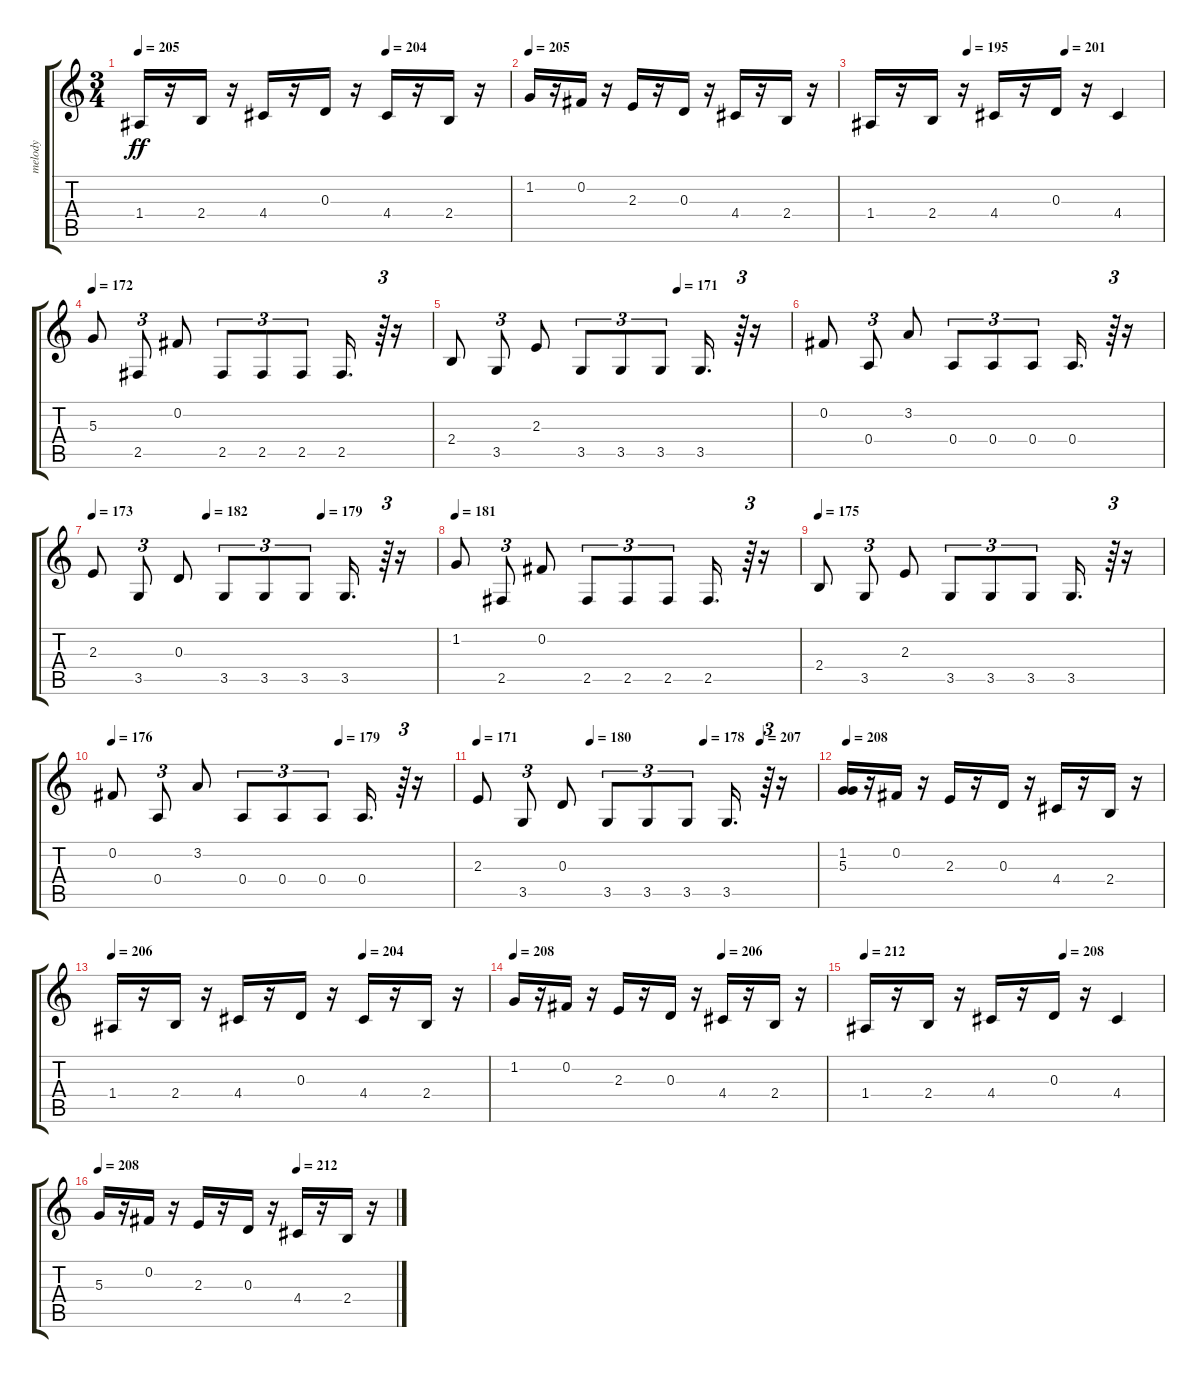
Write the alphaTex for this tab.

\track ("melody" "melody") {instrument overdrivenguitar}
\staff {score tabs}
\tuning (B3 Gb3 D3 A2 E2 B1) {hide}
\ts (3 4)
\tempo 205
\tempo (204 0.6666666666666666)
\clef g2
\ks c
1.4.16{dy ff} r.16 2.4.16 r.16 4.4.16 r.16 0.3.16 r.16 4.4.16 r.16 2.4.16 r.16 |
\tempo 205
1.2.16 r.16 0.2.16 r.16 2.3.16 r.16 0.3.16 r.16 4.4.16 r.16 2.4.16 r.16 |
\tempo (195 0.3333333333333333)
\tempo (201 0.6666666666666666)
1.4.16 r.16 2.4.16 r.16 4.4.16 r.16 0.3.16 r.16 4.4.4 |
\tempo 172
5.3.8 2.5.8{tu (3 2)} 0.2.8 2.5.8{tu (3 2)} 2.5.8{tu (3 2)} 2.5.8{tu (3 2)} 2.5.16{d} r.64{tu (3 2)} r.16 |
\tempo (171 0.6666666666666666)
2.4.8 3.5.8{tu (3 2)} 2.3.8 3.5.8{tu (3 2)} 3.5.8{tu (3 2)} 3.5.8{tu (3 2)} 3.5.16{d} r.64{tu (3 2)} r.16 |
0.2.8 0.4.8{tu (3 2)} 3.2.8 0.4.8{tu (3 2)} 0.4.8{tu (3 2)} 0.4.8{tu (3 2)} 0.4.16{d} r.64{tu (3 2)} r.16 |
\tempo 173
\tempo (182 0.3333333333333333)
\tempo (179 0.6666666666666666)
2.3.8 3.5.8{tu (3 2)} 0.3.8 3.5.8{tu (3 2)} 3.5.8{tu (3 2)} 3.5.8{tu (3 2)} 3.5.16{d} r.64{tu (3 2)} r.16 |
\tempo 181
1.2.8 2.5.8{tu (3 2)} 0.2.8 2.5.8{tu (3 2)} 2.5.8{tu (3 2)} 2.5.8{tu (3 2)} 2.5.16{d} r.64{tu (3 2)} r.16 |
\tempo 175
2.4.8 3.5.8{tu (3 2)} 2.3.8 3.5.8{tu (3 2)} 3.5.8{tu (3 2)} 3.5.8{tu (3 2)} 3.5.16{d} r.64{tu (3 2)} r.16 |
\tempo 176
\tempo (179 0.6666666666666666)
0.2.8 0.4.8{tu (3 2)} 3.2.8 0.4.8{tu (3 2)} 0.4.8{tu (3 2)} 0.4.8{tu (3 2)} 0.4.16{d} r.64{tu (3 2)} r.16 |
\tempo 171
\tempo (180 0.3333333333333333)
\tempo (178 0.6666666666666666)
\tempo (207 0.8333333333333334)
2.3.8 3.5.8{tu (3 2)} 0.3.8 3.5.8{tu (3 2)} 3.5.8{tu (3 2)} 3.5.8{tu (3 2)} 3.5.16{d} r.64{tu (3 2)} r.16 |
\tempo 208
(1.2 5.3).16 r.16 0.2.16 r.16 2.3.16 r.16 0.3.16 r.16 4.4.16 r.16 2.4.16 r.16 |
\tempo 206
\tempo (204 0.6666666666666666)
1.4.16 r.16 2.4.16 r.16 4.4.16 r.16 0.3.16 r.16 4.4.16 r.16 2.4.16 r.16 |
\tempo 208
\tempo (206 0.6666666666666666)
1.2.16 r.16 0.2.16 r.16 2.3.16 r.16 0.3.16 r.16 4.4.16 r.16 2.4.16 r.16 |
\tempo 212
\tempo (208 0.6666666666666666)
1.4.16 r.16 2.4.16 r.16 4.4.16 r.16 0.3.16 r.16 4.4.4 |
\tempo 208
\tempo (212 0.6666666666666666)
5.3.16 r.16 0.2.16 r.16 2.3.16 r.16 0.3.16 r.16 4.4.16 r.16 2.4.16 r.16
